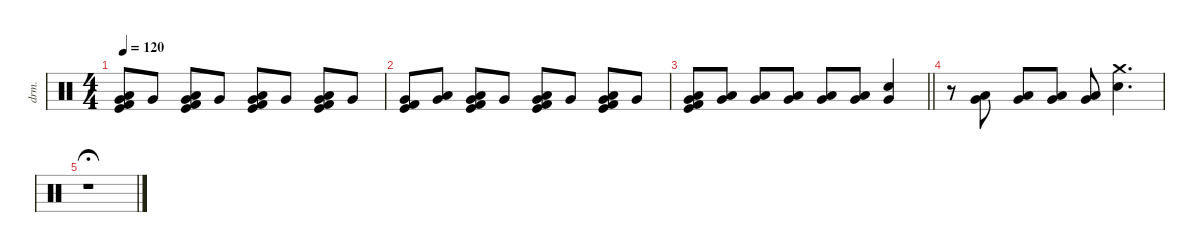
\defaultSystemsLayout 4
\hideDynamics
\bracketExtendMode nobrackets
\otherSystemsTrackNameOrientation horizontal
\track ("Lars" "drm.") {defaultSystemsLayout 4 instrument percussion}
\staff {score}
\articulation defaults
\ts (4 4)
\tempo 120
\clef neutral
\ks c
("Very Low Tom (hit)" "Low Tom (hit)" "Kick (hit)" "Kick (hit) 2").8{dy f beam Up} "Very Low Tom (hit)".8{beam Up} ("Very Low Tom (hit)" "Low Tom (hit)" "Kick (hit)" "Kick (hit) 2").8{beam Up} "Very Low Tom (hit)".8{beam Up} ("Very Low Tom (hit)" "Low Tom (hit)" "Kick (hit)" "Kick (hit) 2").8{beam Up} "Very Low Tom (hit)".8{beam Up} ("Very Low Tom (hit)" "Low Tom (hit)" "Kick (hit)" "Kick (hit) 2").8{beam Up} "Very Low Tom (hit)".8{beam Up} |
("Very Low Tom (hit)" "Kick (hit)" "Kick (hit) 2").8{beam Up} ("Very Low Tom (hit)" "Low Tom (hit)").8{beam Up} ("Very Low Tom (hit)" "Low Tom (hit)" "Kick (hit)" "Kick (hit) 2").8{beam Up} "Very Low Tom (hit)".8{beam Up} ("Very Low Tom (hit)" "Low Tom (hit)" "Kick (hit)" "Kick (hit) 2").8{beam Up} "Very Low Tom (hit)".8{beam Up} ("Very Low Tom (hit)" "Low Tom (hit)" "Kick (hit)" "Kick (hit) 2").8{beam Up} "Very Low Tom (hit)".8{beam Up} |
\barLineRight lightlight
("Low Tom (hit)" "Very Low Tom (hit)" "Kick (hit)" "Kick (hit) 2").8{beam Up} ("Low Tom (hit)" "Very Low Tom (hit)").8{beam Up} ("Low Tom (hit)" "Very Low Tom (hit)").8{beam Up} ("Low Tom (hit)" "Very Low Tom (hit)").8{beam Up} ("Low Tom (hit)" "Very Low Tom (hit)").8{beam Up} ("Low Tom (hit)" "Very Low Tom (hit)").8{beam Up} ("Snare (hit) 2" "Very Low Tom (hit)").4{beam Up} |
r.8{beam Down} ("Low Tom (hit)" "Very Low Tom (hit)").8{beam Up} ("Low Tom (hit)" "Very Low Tom (hit)").8{beam Up} ("Low Tom (hit)" "Very Low Tom (hit)").8{beam Up} ("Low Tom (hit)" "Very Low Tom (hit)").8{beam Up} ("Crash medium (hit)" "Snare (hit) 2").4{d beam Down} |
r.1{fermata (medium 1) beam Down}
